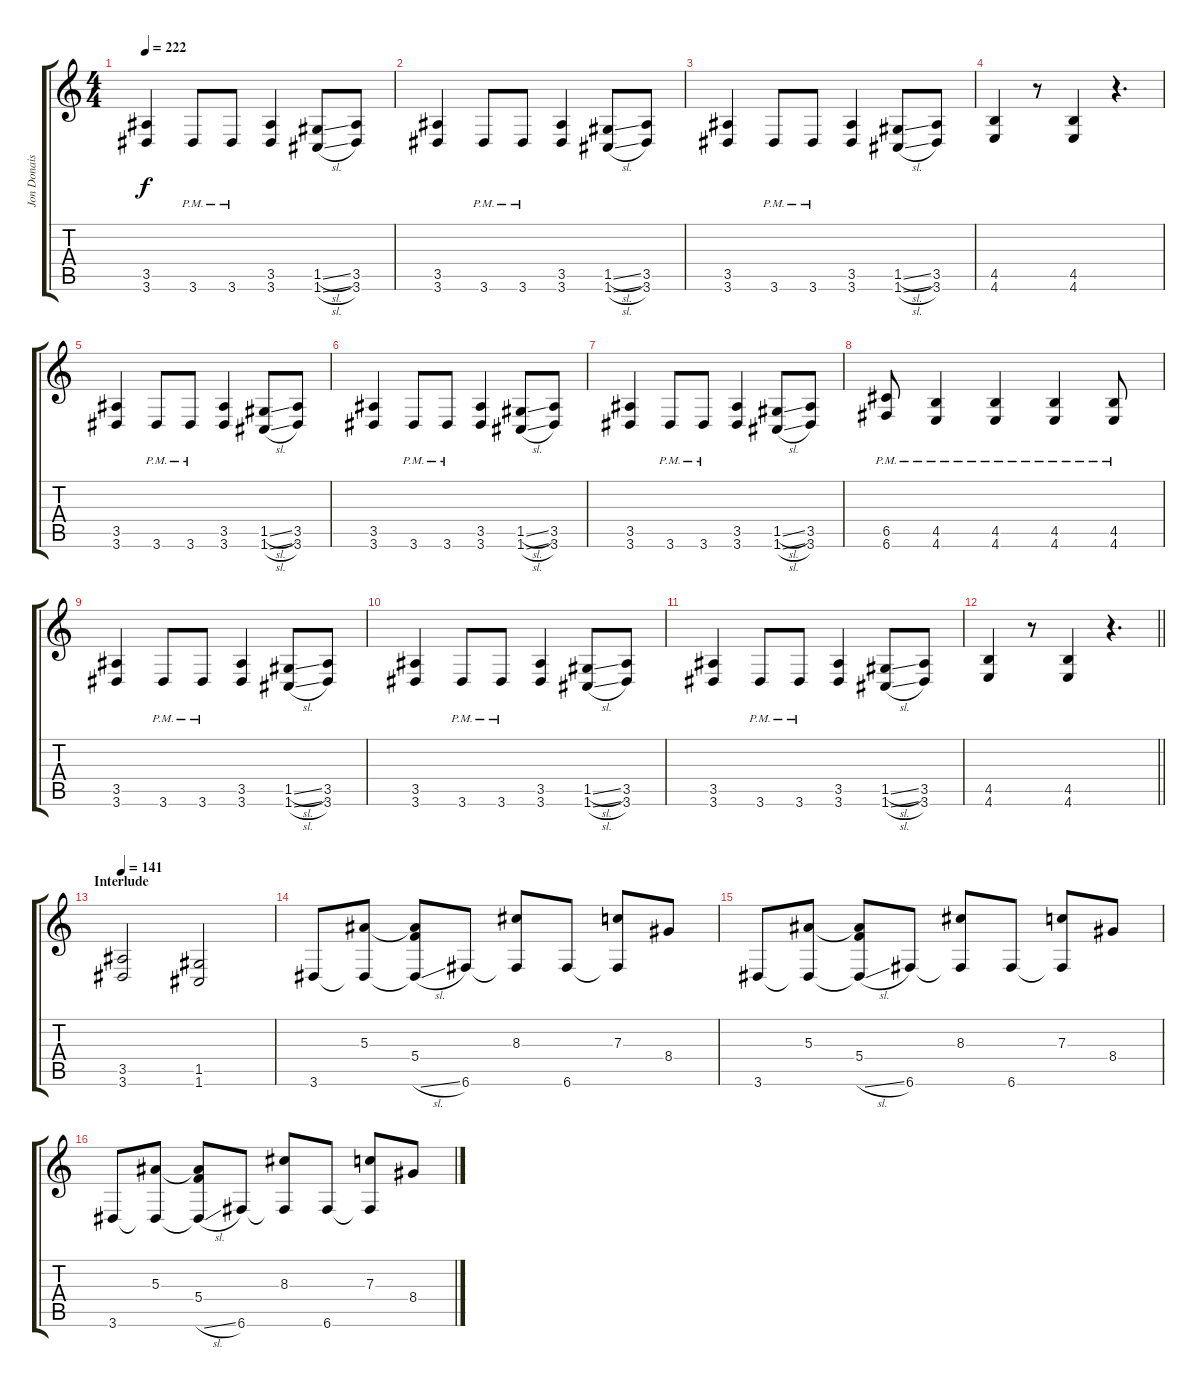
\track ("Jon Donais" "Jon Donais") {instrument distortionguitar}
\staff {score tabs}
\tuning (D4 A3 F3 C3 G2 C2) {hide}
\ts (4 4)
\tempo 222
\clef g2
\ks c
(3.5 3.6).4{dy f} 3.6{pm}.8 3.6{pm}.8 (3.5 3.6).4 (1.5{sl} 1.6{sl}).8 (3.5 3.6).8 |
(3.5 3.6).4 3.6{pm}.8 3.6{pm}.8 (3.5 3.6).4 (1.5{sl} 1.6{sl}).8 (3.5 3.6).8 |
(3.5 3.6).4 3.6{pm}.8 3.6{pm}.8 (3.5 3.6).4 (1.5{sl} 1.6{sl}).8 (3.5 3.6).8 |
(4.5 4.6).4 r.8 (4.5 4.6).4 r.4{d} |
(3.5 3.6).4 3.6{pm}.8 3.6{pm}.8 (3.5 3.6).4 (1.5{sl} 1.6{sl}).8 (3.5 3.6).8 |
(3.5 3.6).4 3.6{pm}.8 3.6{pm}.8 (3.5 3.6).4 (1.5{sl} 1.6{sl}).8 (3.5 3.6).8 |
(3.5 3.6).4 3.6{pm}.8 3.6{pm}.8 (3.5 3.6).4 (1.5{sl} 1.6{sl}).8 (3.5 3.6).8 |
(6.5{pm} 6.6{pm}).8 (4.5{pm} 4.6{pm}).4 (4.5{pm} 4.6{pm}).4 (4.5{pm} 4.6{pm}).4 (4.5{pm} 4.6{pm}).8 |
(3.5 3.6).4 3.6{pm}.8 3.6{pm}.8 (3.5 3.6).4 (1.5{sl} 1.6{sl}).8 (3.5 3.6).8 |
(3.5 3.6).4 3.6{pm}.8 3.6{pm}.8 (3.5 3.6).4 (1.5{sl} 1.6{sl}).8 (3.5 3.6).8 |
(3.5 3.6).4 3.6{pm}.8 3.6{pm}.8 (3.5 3.6).4 (1.5{sl} 1.6{sl}).8 (3.5 3.6).8 |
\barLineRight lightlight
(4.5 4.6).4 r.8 (4.5 4.6).4 r.4{d} |
\section ("" "Interlude")
\tempo 141
(3.5 3.6).2 (1.5 1.6).2 |
3.6.8 (5.3 3.6{t}).8 (5.3{t} 5.4 3.6{sl t}).8 6.6.8 (8.3 6.6{t}).8 6.6.8 (7.3 6.6{t}).8 8.4.8 |
3.6.8 (5.3 3.6{t}).8 (5.3{t} 5.4 3.6{sl t}).8 6.6.8 (8.3 6.6{t}).8 6.6.8 (7.3 6.6{t}).8 8.4.8 |
3.6.8 (5.3 3.6{t}).8 (5.3{t} 5.4 3.6{sl t}).8 6.6.8 (8.3 6.6{t}).8 6.6.8 (7.3 6.6{t}).8 8.4.8
